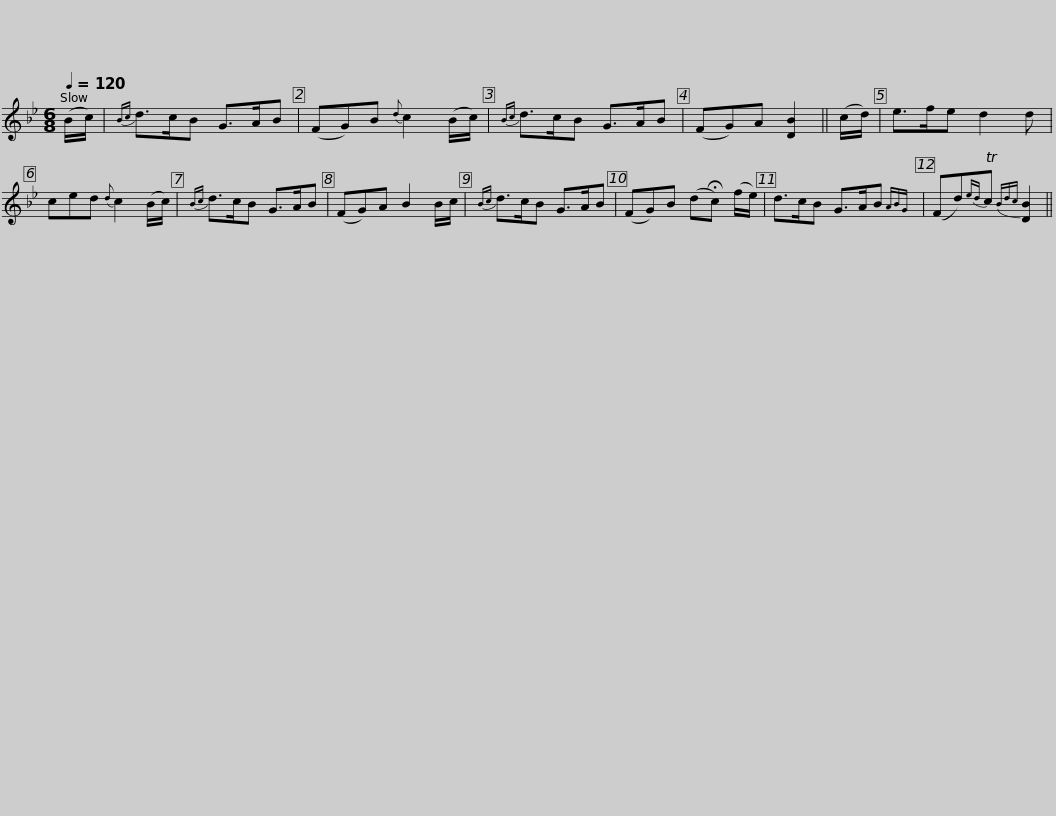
X:1
L:1/8
Q:1/4=120
M:6/8
I:linebreak $
K:Bb
V:1 treble
V:1
 (B/c/) |{Bc} d>cB G>AB | (FG)B{d} c2 (B/c/) |{Bc} d>cB G>AB | (FG)A [DB]2 || %5
 (c/d/) | e>fe d2 d | ced{d} c2 (B/c/) |${Bc} d>cB G>AB | (FG)A B2 B/c/ | %10
{Bc} d>cB G>AB | (FG)B (d!fermata!c) (f/e/) | d>cB G>AB{ABG} | (Fd){ed}Tc{Bdc} [DB]2 || %14
